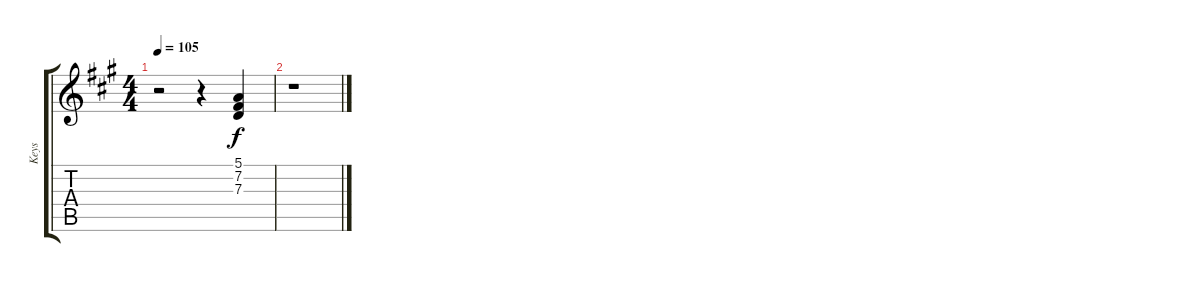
\track ("Keys" "Keys") {instrument drawbarorgan}
\staff {score tabs}
\tuning (E4 B3 G3 D3 A2 E2) {hide}
\ts (4 4)
\tempo 105
\clef g2
\ks a
r.2{dy f} r.4 (5.1 7.2 7.3).4 |
r.1
